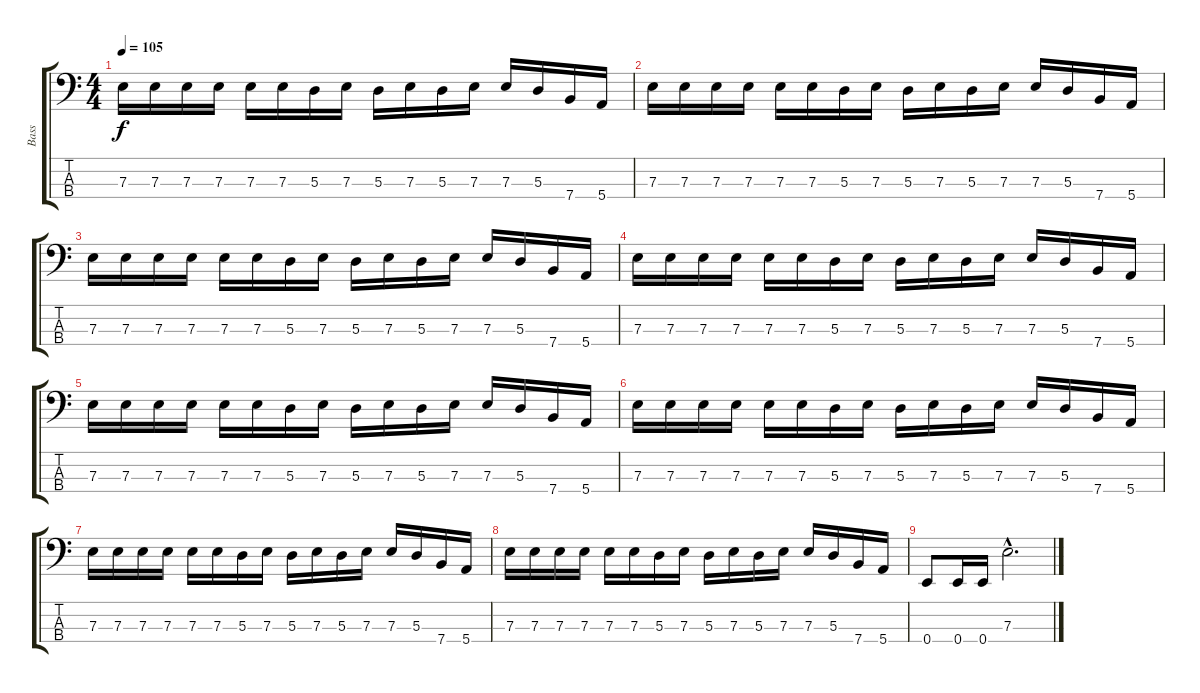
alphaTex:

\track ("Bass" "Bass") {instrument electricbassfinger}
\staff {score tabs}
\tuning (G2 D2 A1 E1) {hide}
\ts (4 4)
\tempo 105
\clef f4
\ks c
7.3.16{dy f} 7.3.16 7.3.16 7.3.16 7.3.16 7.3.16 5.3.16 7.3.16 5.3.16 7.3.16 5.3.16 7.3.16 7.3.16 5.3.16 7.4.16 5.4.16 |
7.3.16 7.3.16 7.3.16 7.3.16 7.3.16 7.3.16 5.3.16 7.3.16 5.3.16 7.3.16 5.3.16 7.3.16 7.3.16 5.3.16 7.4.16 5.4.16 |
7.3.16 7.3.16 7.3.16 7.3.16 7.3.16 7.3.16 5.3.16 7.3.16 5.3.16 7.3.16 5.3.16 7.3.16 7.3.16 5.3.16 7.4.16 5.4.16 |
7.3.16 7.3.16 7.3.16 7.3.16 7.3.16 7.3.16 5.3.16 7.3.16 5.3.16 7.3.16 5.3.16 7.3.16 7.3.16 5.3.16 7.4.16 5.4.16 |
7.3.16 7.3.16 7.3.16 7.3.16 7.3.16 7.3.16 5.3.16 7.3.16 5.3.16 7.3.16 5.3.16 7.3.16 7.3.16 5.3.16 7.4.16 5.4.16 |
7.3.16 7.3.16 7.3.16 7.3.16 7.3.16 7.3.16 5.3.16 7.3.16 5.3.16 7.3.16 5.3.16 7.3.16 7.3.16 5.3.16 7.4.16 5.4.16 |
7.3.16 7.3.16 7.3.16 7.3.16 7.3.16 7.3.16 5.3.16 7.3.16 5.3.16 7.3.16 5.3.16 7.3.16 7.3.16 5.3.16 7.4.16 5.4.16 |
7.3.16 7.3.16 7.3.16 7.3.16 7.3.16 7.3.16 5.3.16 7.3.16 5.3.16 7.3.16 5.3.16 7.3.16 7.3.16 5.3.16 7.4.16 5.4.16 |
0.4.8 0.4.16 0.4.16 7.3{hac}.2{d}
